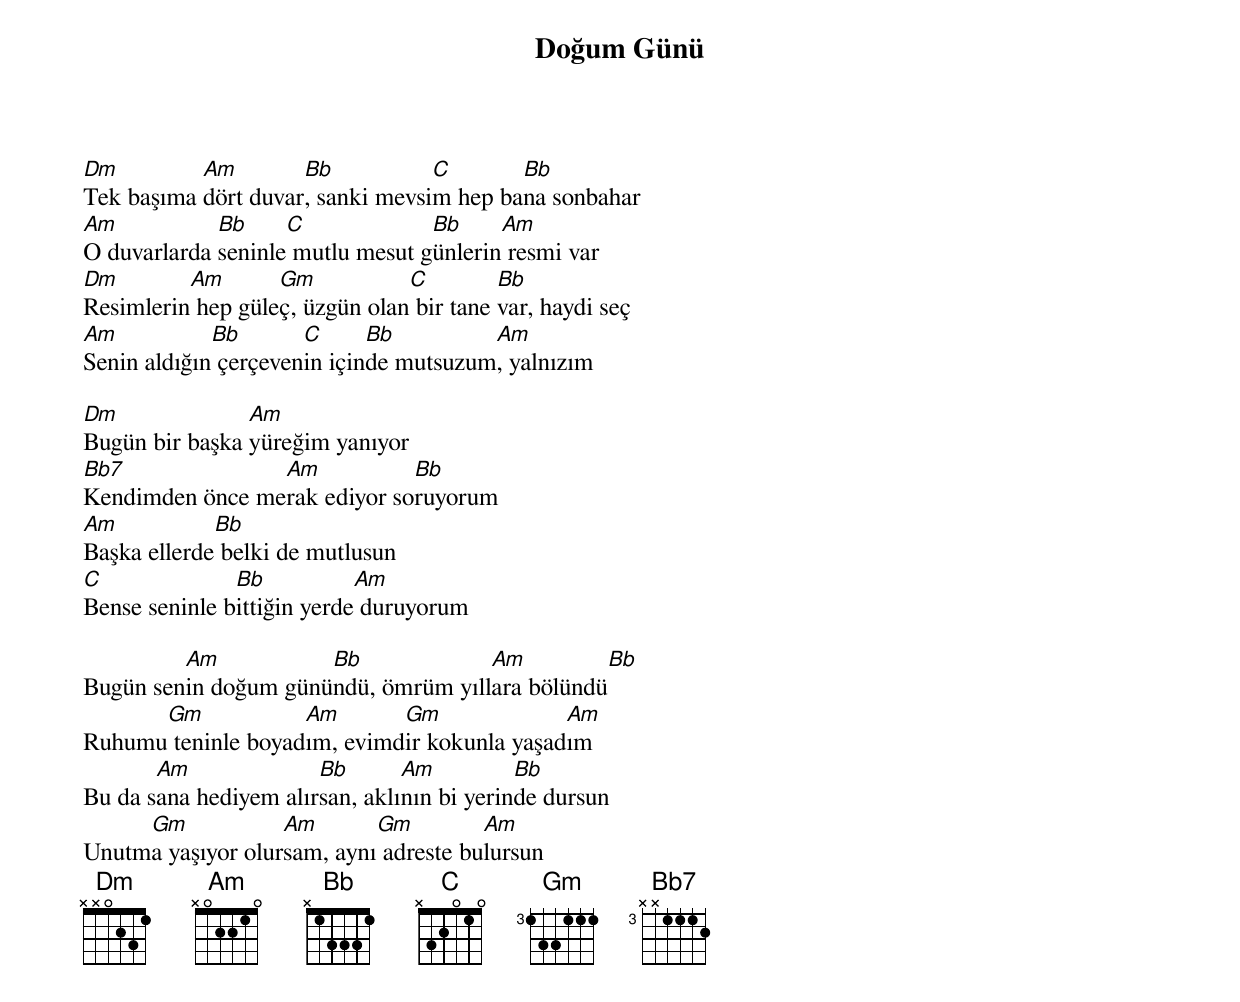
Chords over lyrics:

{title: Doğum Günü}
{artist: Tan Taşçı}

Dm         Am        Bb           C       Bb
Tek başıma dört duvar, sanki mevsim hep bana sonbahar
Am           Bb     C             Bb     Am
O duvarlarda seninle mutlu mesut günlerin resmi var
Dm        Am       Gm           C         Bb
Resimlerin hep güleç, üzgün olan bir tane var, haydi seç
Am           Bb       C      Bb         Am
Senin aldığın çerçevenin içinde mutsuzum, yalnızım

Dm              Am
Bugün bir başka yüreğim yanıyor
Bb7              Am           Bb
Kendimden önce merak ediyor soruyorum
Am           Bb
Başka ellerde belki de mutlusun
C              Bb           Am
Bense seninle bittiğin yerde duruyorum

         Am           Bb             Am          Bb
Bugün senin doğum günündü, ömrüm yıllara bölündü
      Gm            Am       Gm              Am
Ruhumu teninle boyadım, evimdir kokunla yaşadım
       Am              Bb       Am          Bb
Bu da sana hediyem alırsan, aklının bi yerinde dursun
     Gm            Am       Gm         Am
Unutma yaşıyor olursam, aynı adreste bulursun
